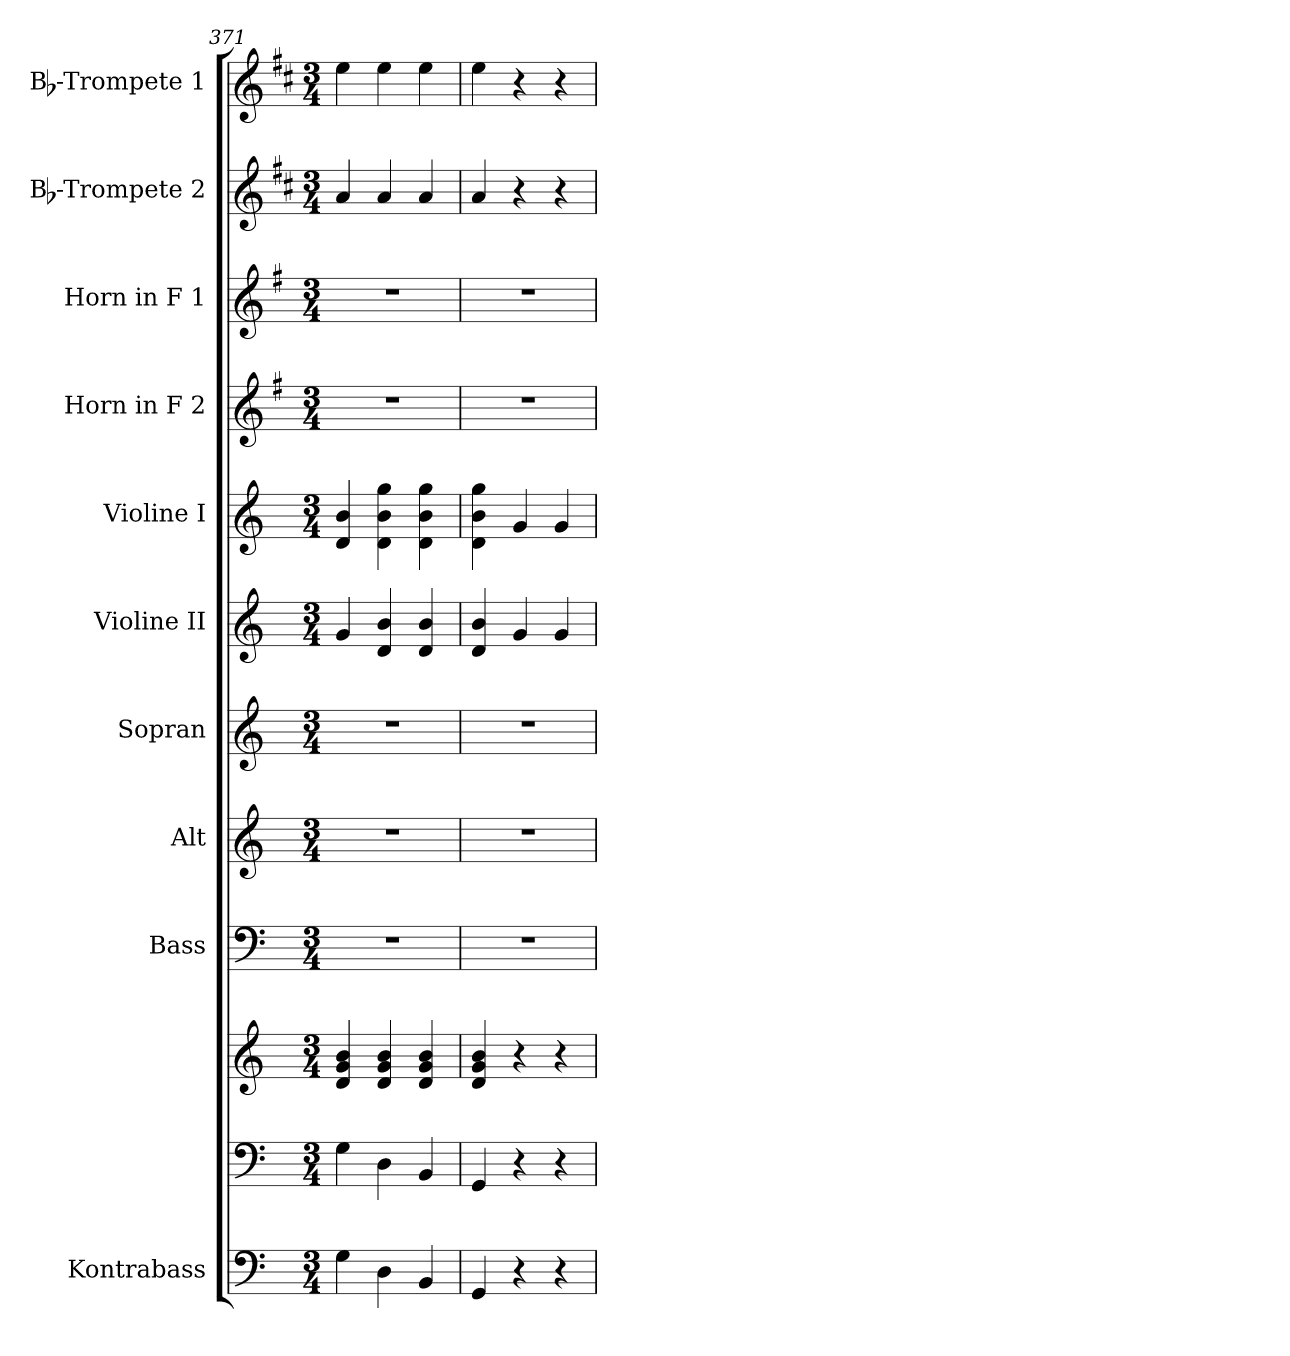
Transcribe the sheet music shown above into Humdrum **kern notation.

**kern	**kern	**kern	**kern	**kern	**kern	**kern	**kern	**kern	**kern	**kern	**kern
*part11	*part10	*part10	*part9	*part8	*part7	*part6	*part5	*part4	*part3	*part2	*part1
*staff12	*staff11	*staff10	*staff9	*staff8	*staff7	*staff6	*staff5	*staff4	*staff3	*staff2	*staff1
*I"Kontrabass	*	*	*I"Bass	*I"Alt	*I"Sopran	*I"Violine II	*I"Violine I	*I"Horn in F 2	*I"Horn in F 1	*I"Bb-Trompete 2	*I"Bb-Trompete 1
*I'Kb.	*	*	*I'B.	*I'A.	*I'S.	*I'Vl. II	*I'Vl. I	*	*	*I'Bb Trp. 2	*I'Bb Trp. 1
*clefF4	*clefF4	*clefG2	*clefF4	*clefG2	*clefG2	*clefG2	*clefG2	*clefG2	*clefG2	*clefG2	*clefG2
*ITrd7c12	*	*	*	*	*	*	*	*ITrd4c7	*ITrd4c7	*ITrd1c2	*ITrd1c2
*k[]	*k[]	*k[]	*k[]	*k[]	*k[]	*k[]	*k[]	*k[]	*k[]	*k[]	*k[]
*C:	*C:	*C:	*C:	*C:	*C:	*C:	*C:	*C:	*C:	*C:	*C:
*M3/4	*M3/4	*M3/4	*M3/4	*M3/4	*M3/4	*M3/4	*M3/4	*M3/4	*M3/4	*M3/4	*M3/4
=371	=371	=371	=371	=371	=371	=371	=371	=371	=371	=371	=371
4GG\	4G\	4d/ 4g/ 4b/	2.r	2.r	2.r	4g/	4d/ 4b/	2.r	2.r	4g/	4dd\
4DD\	4D\	4d/ 4g/ 4b/	.	.	.	4d/ 4b/	4d\ 4b\ 4gg\	.	.	4g/	4dd\
4BBB/	4BB/	4d/ 4g/ 4b/	.	.	.	4d/ 4b/	4d\ 4b\ 4gg\	.	.	4g/	4dd\
=372	=372	=372	=372	=372	=372	=372	=372	=372	=372	=372	=372
4GGG/	4GG/	4d/ 4g/ 4b/	2.r	2.r	2.r	4d/ 4b/	4d\ 4b\ 4gg\	2.r	2.r	4g/	4dd\
4r	4r	4r	.	.	.	4g/	4g/	.	.	4r	4r
4r	4r	4r	.	.	.	4g/	4g/	.	.	4r	4r
=	=	=	=	=	=	=	=	=	=	=	=
*-	*-	*-	*-	*-	*-	*-	*-	*-	*-	*-	*-
